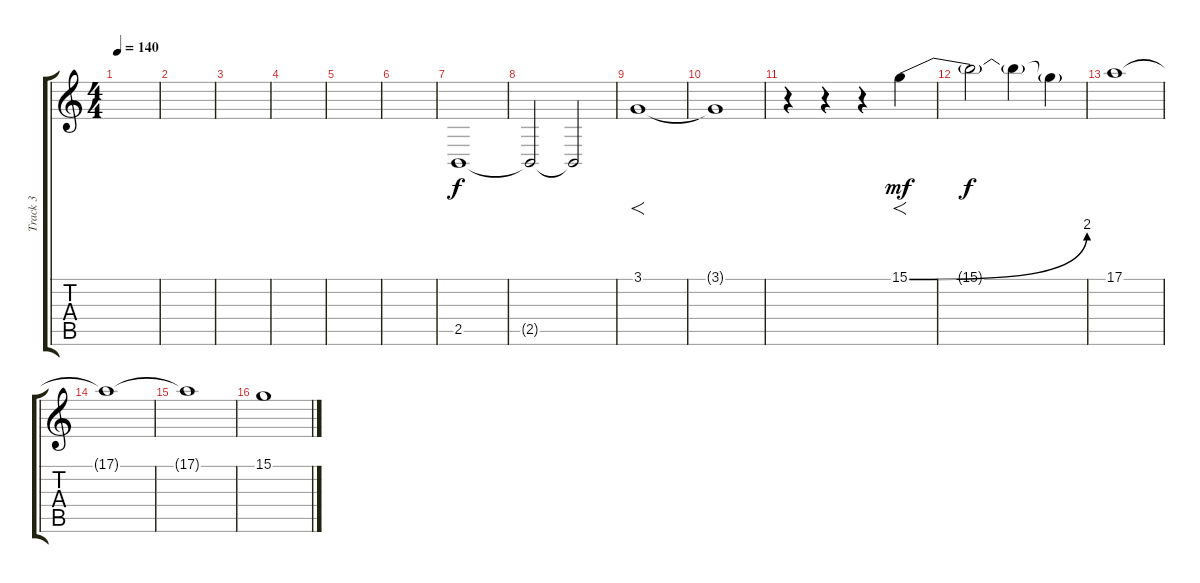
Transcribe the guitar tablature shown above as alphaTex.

\track ("Track 3" "Track 3") {instrument flute}
\staff {score tabs}
\tuning (E4 B3 G3 D3 A2 E2) {hide}
\ts (4 4)
\tempo 140
\clef g2
\ks c
|
|
|
|
|
|
2.5.1 |
2.5{t}.2 2.5{t}.2 |
3.1.1{f} |
3.1{t}.1 |
r.4 r.4 r.4 15.1{be (bend 0 0 60 8)}.4{f dy mf} |
15.1{t}.2{dy f volume 6} 15.1{t}.4 15.1{t}.4 |
17.1.1{volume 11} |
17.1{t}.1 |
17.1{t}.1 |
15.1.1
